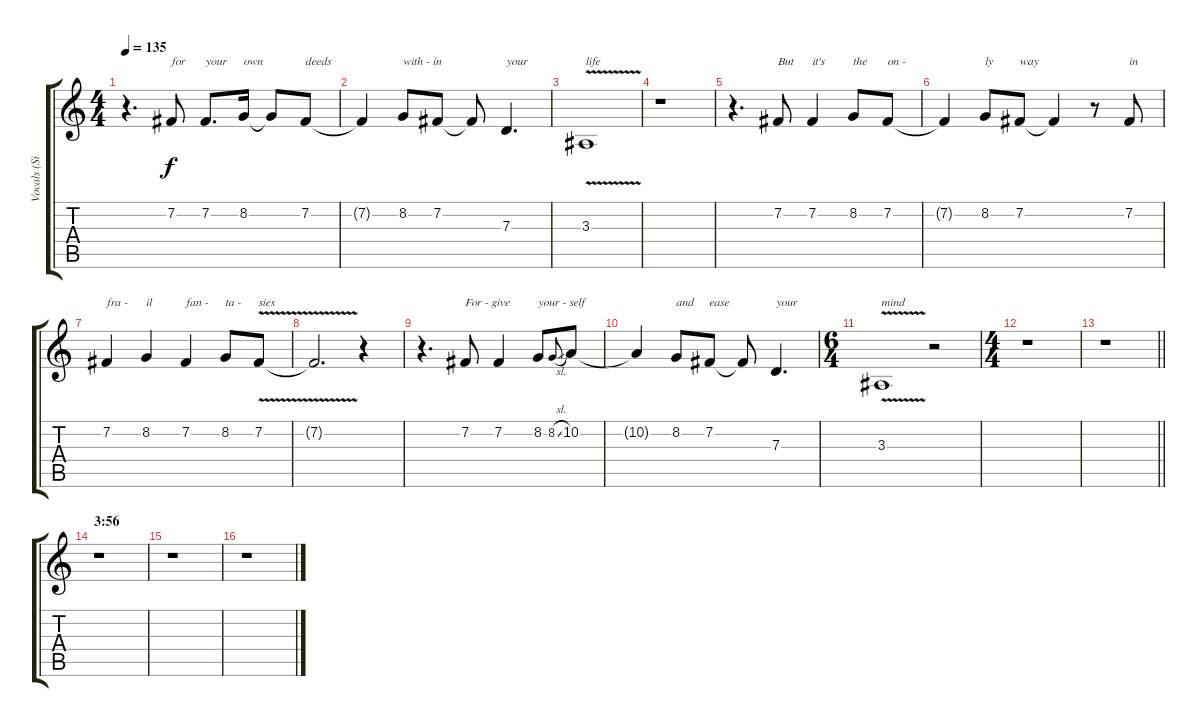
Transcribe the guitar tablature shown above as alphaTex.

\track ("Vocals (Simone)" "Vocals (Si") {instrument flute}
\staff {score tabs}
\tuning (E4 B3 G3 D3 A2 E2) {hide}
\ts (4 4)
\tempo 135
\clef g2
\ks c
r.4{d dy f} 7.2.8{txt "for"} 7.2.8{d txt "your"} 8.2.16{txt "own"} 8.2{t}.8 7.2.8{txt "deeds"} |
7.2{t}.4 8.2.8{txt "with - in"} 7.2.8 7.2{t}.8 7.3.4{d txt "your"} |
3.3{v}.1{txt "life"} |
r.1 |
r.4{d} 7.2.8{txt "But"} 7.2.4{txt "it's"} 8.2.8{txt "the"} 7.2.8{txt "on -"} |
7.2{t}.4 8.2.8{txt "ly"} 7.2.8{txt "way"} 7.2{t}.4 r.8 7.2.8{txt "in"} |
7.2.4{txt "fra -"} 8.2.4{txt "il"} 7.2.4{txt "fan -"} 8.2.8{txt "ta -"} 7.2{v}.8{txt "sies"} |
7.2{v t}.2{d} r.4 |
r.4{d} 7.2.8{txt "For - give"} 7.2.4 8.2.8{txt "your - self"} 8.2{sl}.8{gr onbeat} 10.2.8 |
10.2{t}.4 8.2.8{txt "and"} 7.2.8{txt "ease"} 7.2{t}.8 7.3.4{d txt "your"} |
\ts (6 4)
3.3{v}.1{txt "mind"} r.2 |
\ts (4 4)
r.1 |
\barLineRight lightlight
r.1 |
\section ("" "3:56")
r.1 |
r.1 |
r.1
